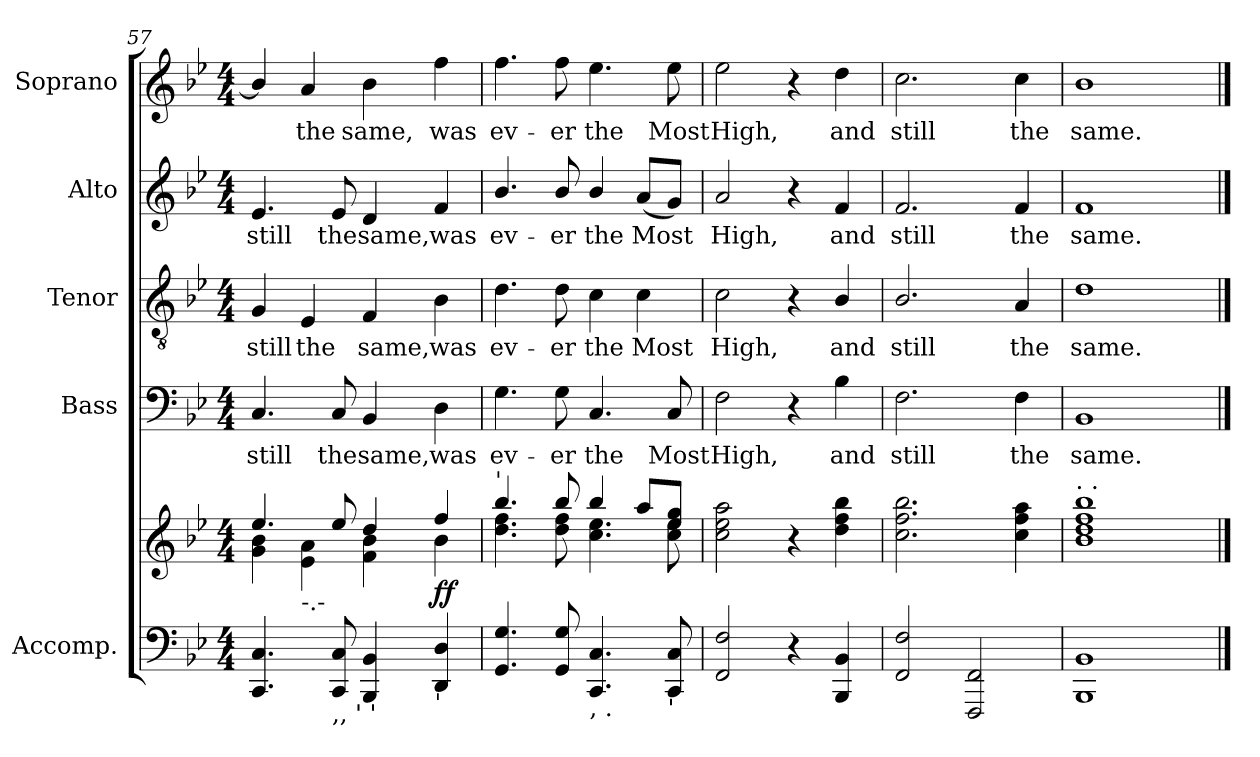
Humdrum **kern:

**kern	**kern	**dynam	**kern	**text	**kern	**text	**kern	**text	**kern	**text
*part5	*part5	*part5	*part4	*part4	*part3	*part3	*part2	*part2	*part1	*part1
*staff6	*staff5	*staff5/6	*staff4	*staff4	*staff3	*staff3	*staff2	*staff2	*staff1	*staff1
*I"Accomp.	*	*	*I"Bass	*	*I"Tenor	*	*I"Alto	*	*I"Soprano	*
*	*	*	*I'B	*	*I'T	*	*I'A	*	*I'S	*
*clefF4	*clefG2	*	*clefF4	*	*clefGv2	*	*clefG2	*	*clefG2	*
*k[b-e-]	*k[b-e-]	*	*k[b-e-]	*	*k[b-e-]	*	*k[b-e-]	*	*k[b-e-]	*
*B-:	*B-:	*	*B-:	*	*B-:	*	*B-:	*	*B-:	*
*M4/4	*M4/4	*	*M4/4	*	*M4/4	*	*M4/4	*	*M4/4	*
=57	=57	=57	=57	=57	=57	=57	=57	=57	=57	=57
*	*^	*	*	*	*	*	*	*	*	*
!	!	!	!	!	!LO:LY:b	!	!LO:LY:b	!	!LO:LY:b	!	!
4.CC/ 4.C/	4.ee-/	4g\ 4b-\	.	4.C/	still	4G/	still	4.e-/	still	4b-/]	.
!	!	!LO:TX:b:t=-.-	!	!	!	!	!	!	!	!	!
!	!	!	!	!	!	!	!LO:LY:b	!	!	!	!LO:LY:b
.	.	4e-\ 4a\	.	.	.	4E-/	the	.	.	4a/	the
!LO:TX:b:t=,, ' '	!	!	!	!	!	!	!	!	!	!	!
!	!	!	!	!	!LO:LY:b	!	!	!	!LO:LY:b	!	!
8CC/ 8C/	8ee-/	.	.	8C/	the	.	.	8e-/	the	.	.
!	!	!	!	!	!LO:LY:b	!	!LO:LY:b	!	!LO:LY:b	!	!LO:LY:b
4BBB-/ 4BB-/	4dd/	4f\ 4b-\	.	4BB-/	same,	4F/	same,	4d/	same,	4b-\	same,
!LO:TX:b:t='	!	!	!	!	!	!	!	!	!	!	!
!	!	!	!LO:DY:b	!	!LO:LY:b	!	!LO:LY:b	!	!LO:LY:b	!	!LO:LY:b
4DD/ 4D/	4ff/	4b-\	ff	4D\	was	4B-\	was	4f/	was	4ff\	was
!!LO:LB:g=z
=58	=58	=58	=58	=58	=58	=58	=58	=58	=58	=58	=58
!	!LO:TX:a:t='	!	!	!	!	!	!	!	!	!	!
!	!	!	!	!	!LO:LY:b	!	!LO:LY:b	!	!LO:LY:b	!	!LO:LY:b
4.GG/ 4.G/	4.bb-/	4.dd\ 4.ff\	.	4.G\	ev-	4.d\	ev-	4.b-/	ev-	4.ff\	ev-
!	!	!	!	!	!LO:LY:b	!	!LO:LY:b	!	!LO:LY:b	!	!LO:LY:b
8GG/ 8G/	8bb-/	8dd\ 8ff\	.	8G\	-er	8d\	-er	8b-/	-er	8ff\	-er
!LO:TX:b:t=, .	!	!	!	!	!	!	!	!	!	!	!
!	!	!	!	!	!LO:LY:b	!	!LO:LY:b	!	!LO:LY:b	!	!LO:LY:b
4.CC/ 4.C/	4bb-/	4.cc\ 4.ee-\	.	4.C/	the	4c\	the	4b-/	the	4.ee-\	the
!	!	!	!	!	!	!	!LO:LY:b	!	!LO:LY:b	!	!
.	8aa/L	.	.	.	.	4c\	Most	(<8a/L	Most	.	.
!LO:TX:b:t='	!	!	!	!	!	!	!	!	!	!	!
!	!	!	!	!	!LO:LY:b	!	!	!	!	!	!LO:LY:b
8CC/ 8C/	8ee-/ 8gg/J	8cc\ 8ee-\	.	8C/	Most	.	.	8g/J)	.	8ee-\	Most
=59	=59	=59	=59	=59	=59	=59	=59	=59	=59	=59	=59
!	!	!	!	!	!LO:LY:b	!	!LO:LY:b	!	!LO:LY:b	!	!LO:LY:b
2FF/ 2F/	2cc\ 2ee-\ 2aa\	2ryy	.	2F\	High,	2c\	High,	2a/	High,	2ee-\	High,
4r	4r	2ryy	.	4r	.	4r	.	4r	.	4r	.
!	!	!	!	!	!LO:LY:b	!	!LO:LY:b	!	!LO:LY:b	!	!LO:LY:b
4BBB-/ 4BB-/	4dd\ 4ff\ 4bb-\	.	.	4B-\	and	4B-/	and	4f/	and	4dd\	and
=60	=60	=60	=60	=60	=60	=60	=60	=60	=60	=60	=60
!	!	!	!	!	!LO:LY:b	!	!LO:LY:b	!	!LO:LY:b	!	!LO:LY:b
2FF/ 2F/	2.cc\ 2.ff\ 2.bb-\	2ryy	.	2.F\	still	2.B-/	still	2.f/	still	2.cc\	still
2FFF/ 2FF/	.	2ryy	.	.	.	.	.	.	.	.	.
!	!	!	!	!	!LO:LY:b	!	!LO:LY:b	!	!LO:LY:b	!	!LO:LY:b
.	4cc\ 4ff\ 4aa\	.	.	4F\	the	4A/	the	4f/	the	4cc\	the
=61	=61	=61	=61	=61	=61	=61	=61	=61	=61	=61	=61
!	!LO:TX:a:t=. .	!	!	!	!	!	!	!	!	!	!
!	!	!	!	!	!LO:LY:b	!	!LO:LY:b	!	!LO:LY:b	!	!LO:LY:b
1BBB- 1BB-	1b- 1dd 1ff 1bb-	2ryy	.	1BB-	same.	1d	same.	1f	same.	1b-	same.
.	.	2ryy	.	.	.	.	.	.	.	.	.
*	*v	*v	*	*	*	*	*	*	*	*	*
==	==	==	==	==	==	==	==	==	==	==
*-	*-	*-	*-	*-	*-	*-	*-	*-	*-	*-
